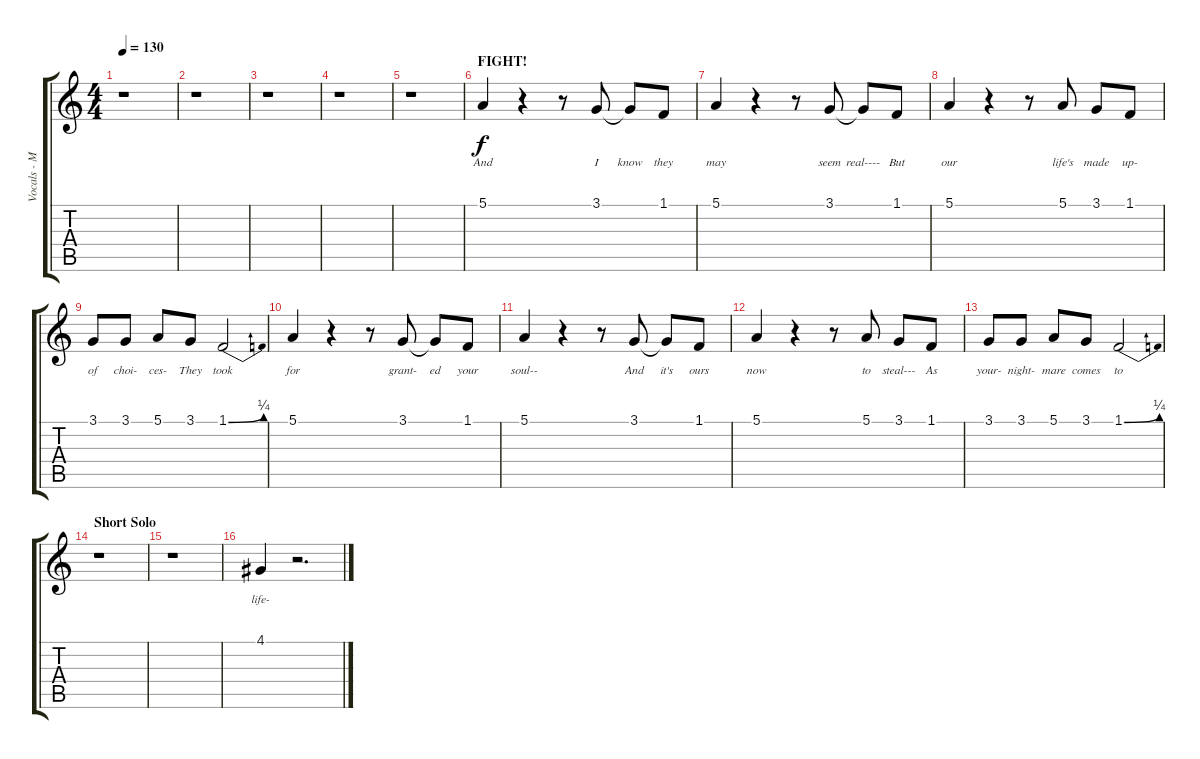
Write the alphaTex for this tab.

\track ("Vocals - M. Shadows" "Vocals - M") {instrument clarinet}
\staff {score tabs}
\tuning (E4 B3 G3 D3 A2 D2) {hide}
\ts (4 4)
\tempo 130
\clef g2
\ks c
r.1{dy f} |
r.1 |
r.1 |
r.1 |
r.1 |
\section ("" "FIGHT!")
5.1.4{lyrics (0 "And") lyrics (1 "") lyrics (2 "") lyrics (3 "") lyrics (4 "")} r.4 r.8 3.1.8{lyrics (0 "I") lyrics (1 "") lyrics (2 "") lyrics (3 "") lyrics (4 "")} 3.1{t}.8{lyrics (0 "know") lyrics (1 "") lyrics (2 "") lyrics (3 "") lyrics (4 "")} 1.1.8{lyrics (0 "they") lyrics (1 "") lyrics (2 "") lyrics (3 "") lyrics (4 "")} |
5.1.4{lyrics (0 "may") lyrics (1 "") lyrics (2 "") lyrics (3 "") lyrics (4 "")} r.4 r.8 3.1.8{lyrics (0 "seem") lyrics (1 "") lyrics (2 "") lyrics (3 "") lyrics (4 "")} 3.1{t}.8{lyrics (0 "real----") lyrics (1 "") lyrics (2 "") lyrics (3 "") lyrics (4 "")} 1.1.8{lyrics (0 "But") lyrics (1 "") lyrics (2 "") lyrics (3 "") lyrics (4 "")} |
5.1.4{lyrics (0 "our") lyrics (1 "") lyrics (2 "") lyrics (3 "") lyrics (4 "")} r.4 r.8 5.1.8{lyrics (0 "life's") lyrics (1 "") lyrics (2 "") lyrics (3 "") lyrics (4 "")} 3.1.8{lyrics (0 "made") lyrics (1 "") lyrics (2 "") lyrics (3 "") lyrics (4 "")} 1.1.8{lyrics (0 "up-") lyrics (1 "") lyrics (2 "") lyrics (3 "") lyrics (4 "")} |
3.1.8{lyrics (0 "of") lyrics (1 "") lyrics (2 "") lyrics (3 "") lyrics (4 "")} 3.1.8{lyrics (0 "choi-") lyrics (1 "") lyrics (2 "") lyrics (3 "") lyrics (4 "")} 5.1.8{lyrics (0 "ces-") lyrics (1 "") lyrics (2 "") lyrics (3 "") lyrics (4 "")} 3.1.8{lyrics (0 "They") lyrics (1 "") lyrics (2 "") lyrics (3 "") lyrics (4 "")} 1.1{be (bend 0 0 60 1)}.2{lyrics (0 "took") lyrics (1 "") lyrics (2 "") lyrics (3 "") lyrics (4 "")} |
5.1.4{lyrics (0 "for") lyrics (1 "") lyrics (2 "") lyrics (3 "") lyrics (4 "")} r.4 r.8 3.1.8{lyrics (0 "grant-") lyrics (1 "") lyrics (2 "") lyrics (3 "") lyrics (4 "")} 3.1{t}.8{lyrics (0 "ed") lyrics (1 "") lyrics (2 "") lyrics (3 "") lyrics (4 "")} 1.1.8{lyrics (0 "your") lyrics (1 "") lyrics (2 "") lyrics (3 "") lyrics (4 "")} |
5.1.4{lyrics (0 "soul--") lyrics (1 "") lyrics (2 "") lyrics (3 "") lyrics (4 "")} r.4 r.8 3.1.8{lyrics (0 "And") lyrics (1 "") lyrics (2 "") lyrics (3 "") lyrics (4 "")} 3.1{t}.8{lyrics (0 "it's") lyrics (1 "") lyrics (2 "") lyrics (3 "") lyrics (4 "")} 1.1.8{lyrics (0 "ours") lyrics (1 "") lyrics (2 "") lyrics (3 "") lyrics (4 "")} |
5.1.4{lyrics (0 "now") lyrics (1 "") lyrics (2 "") lyrics (3 "") lyrics (4 "")} r.4 r.8 5.1.8{lyrics (0 "to") lyrics (1 "") lyrics (2 "") lyrics (3 "") lyrics (4 "")} 3.1.8{lyrics (0 "steal---") lyrics (1 "") lyrics (2 "") lyrics (3 "") lyrics (4 "")} 1.1.8{lyrics (0 "As") lyrics (1 "") lyrics (2 "") lyrics (3 "") lyrics (4 "")} |
3.1.8{lyrics (0 "your-") lyrics (1 "") lyrics (2 "") lyrics (3 "") lyrics (4 "")} 3.1.8{lyrics (0 "night-") lyrics (1 "") lyrics (2 "") lyrics (3 "") lyrics (4 "")} 5.1.8{lyrics (0 "mare") lyrics (1 "") lyrics (2 "") lyrics (3 "") lyrics (4 "")} 3.1.8{lyrics (0 "comes") lyrics (1 "") lyrics (2 "") lyrics (3 "") lyrics (4 "")} 1.1{be (bend 0 0 60 1)}.2{lyrics (0 "to") lyrics (1 "") lyrics (2 "") lyrics (3 "") lyrics (4 "")} |
\section ("" "Short Solo")
r.1 |
r.1 |
4.1.4{lyrics (0 "life-") lyrics (1 "") lyrics (2 "") lyrics (3 "") lyrics (4 "")} r.2{d}
